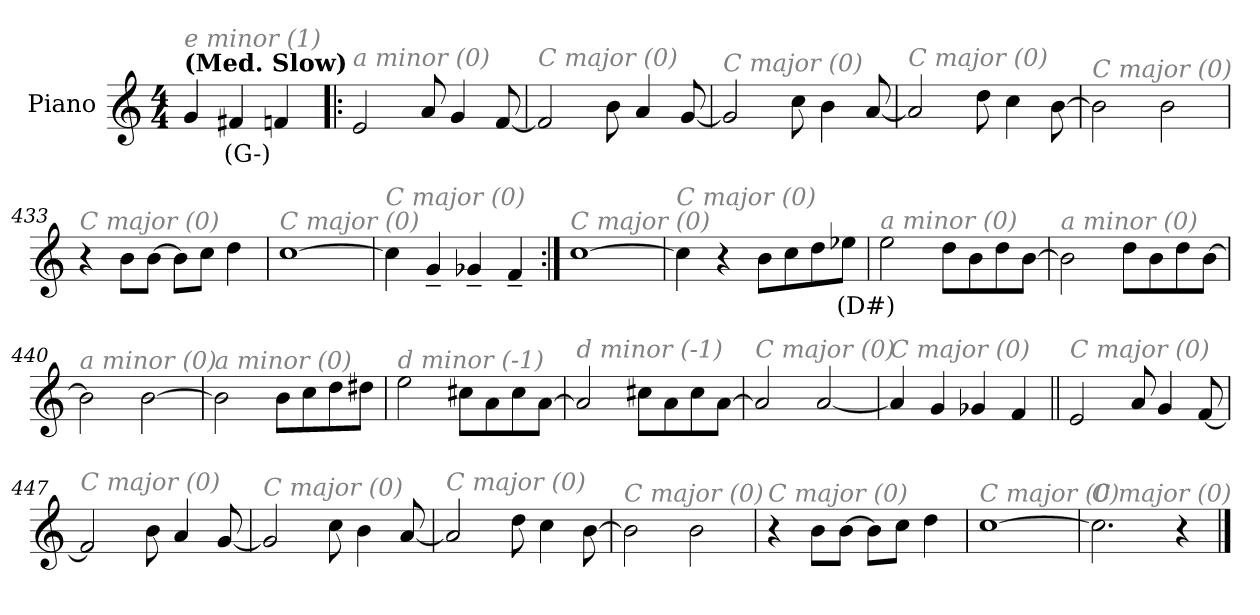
**kern	**text
*part1	*part1
*staff1	*staff1
*I"Piano	*
*I'Pno.	*
*clefG2	*
*k[]	*
*M4/4	*
*MM120	*
=1	=1
!LO:TX:B:t=(Med. Slow)	!
!LO:TX:i:color=#808080:t=e minor (1)	!
4g/	.
4f#Xi/	(G-)
4f/	.
=428!|:	=428!|:
!LO:TX:i:color=#808080:t=a minor (0)	!
2e/	.
8a/	.
4g/	.
[8f/	.
=429	=429
!LO:TX:i:color=#808080:t=C major (0)	!
2f/]	.
8b\	.
4a/	.
[8g/	.
=430	=430
!LO:TX:i:color=#808080:t=C major (0)	!
2g/]	.
8cc\	.
4b\	.
[8a/	.
=431	=431
!LO:TX:i:color=#808080:t=C major (0)	!
2a/]	.
8dd\	.
4cc\	.
[8b\	.
!!LO:LB:g=z
=432	=432
!LO:TX:i:color=#808080:t=C major (0)	!
2b\]	.
2b\	.
=433	=433
!LO:TX:i:color=#808080:t=C major (0)	!
4r	.
8b\L	.
[8b\J	.
8b\L]	.
8cc\J	.
4dd\	.
=434	=434
!LO:TX:i:color=#808080:t=C major (0)	!
[1cc	.
=435	=435
!LO:TX:i:color=#808080:t=C major (0)	!
4cc\]	.
4g~/	.
4g-X~/	.
4f~/	.
=436:|!	=436:|!
!LO:TX:i:color=#808080:t=C major (0)	!
[1cc	.
=437	=437
!LO:TX:i:color=#808080:t=C major (0)	!
4cc\]	.
4r	.
8b\L	.
8cc\	.
8dd\	.
8ee-Xi\J	(D#)
!!LO:LB:g=z
=438	=438
!LO:TX:i:color=#808080:t=a minor (0)	!
2ee\	.
8dd\L	.
8b\	.
8dd\	.
[8b\J	.
=439	=439
!LO:TX:i:color=#808080:t=a minor (0)	!
2b\]	.
8dd\L	.
8b\	.
8dd\	.
[8b\J	.
=440	=440
!LO:TX:i:color=#808080:t=a minor (0)	!
2b\]	.
[2b\	.
=441	=441
!LO:TX:i:color=#808080:t=a minor (0)	!
2b\]	.
8b\L	.
8cc\	.
8dd\	.
8dd#X\J	.
!!LO:LB:g=z
=442	=442
!LO:TX:i:color=#808080:t=d minor (-1)	!
2ee\	.
8cc#X\L	.
8a\	.
8cc#\	.
[8a\J	.
=443	=443
!LO:TX:i:color=#808080:t=d minor (-1)	!
2a/]	.
8cc#X\L	.
8a\	.
8cc#\	.
[8a\J	.
=444	=444
!LO:TX:i:color=#808080:t=C major (0)	!
2a/]	.
[2a/	.
=445	=445
!LO:TX:i:color=#808080:t=C major (0)	!
4a/]	.
4g/	.
4g-X/	.
4f/	.
!!LO:LB:g=z
=446||	=446||
!LO:TX:i:color=#808080:t=C major (0)	!
2e/	.
8a/	.
4g/	.
[8f/	.
=447	=447
!LO:TX:i:color=#808080:t=C major (0)	!
2f/]	.
8b\	.
4a/	.
[8g/	.
=448	=448
!LO:TX:i:color=#808080:t=C major (0)	!
2g/]	.
8cc\	.
4b\	.
[8a/	.
=449	=449
!LO:TX:i:color=#808080:t=C major (0)	!
2a/]	.
8dd\	.
4cc\	.
[8b\	.
!!LO:LB:g=z
=450	=450
!LO:TX:i:color=#808080:t=C major (0)	!
2b\]	.
2b\	.
=451	=451
!LO:TX:i:color=#808080:t=C major (0)	!
4r	.
8b\L	.
[8b\J	.
8b\L]	.
8cc\J	.
4dd\	.
=452	=452
!LO:TX:i:color=#808080:t=C major (0)	!
[1cc	.
=453	=453
!LO:TX:i:color=#808080:t=C major (0)	!
2.cc\]	.
4r	.
==	==
*-	*-
